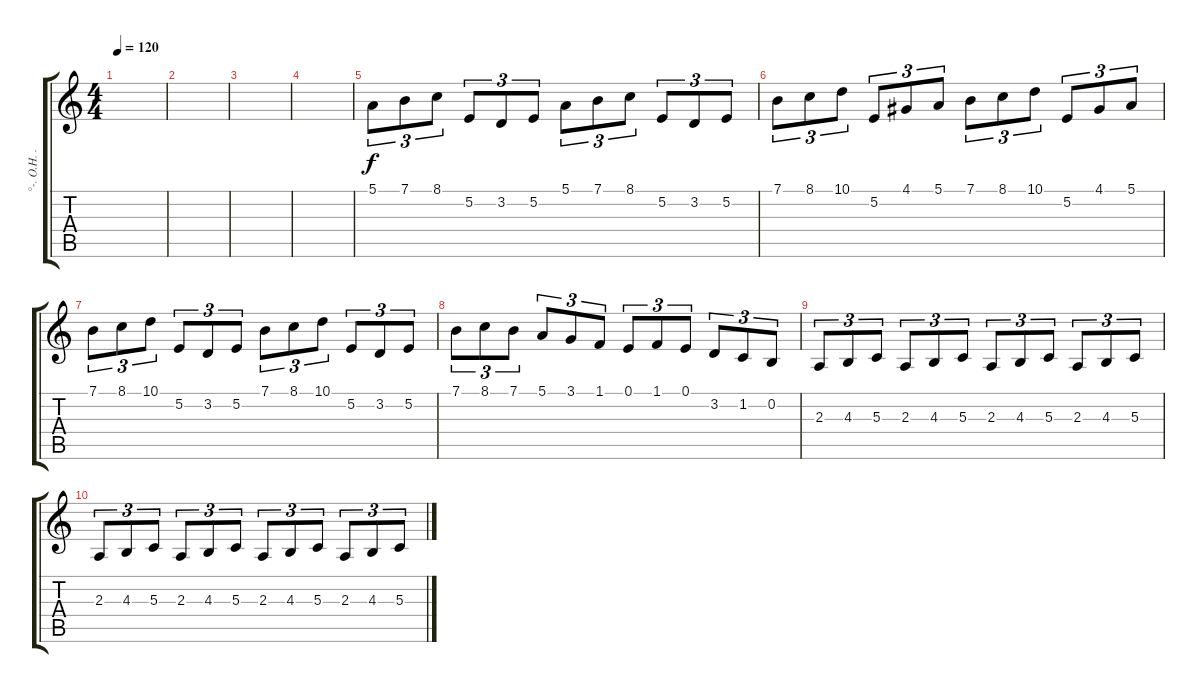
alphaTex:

\track ("°-. O.H. .-°" "°-. O.H. .") {instrument orchestralharp}
\staff {score tabs}
\tuning (E4 B3 G3 D3 A2 E2) {hide}
\ts (4 4)
\tempo 120
\clef g2
\ks c
|
|
|
|
5.1.8{tu (3 2) volume 8 instrument orchestralharp} 7.1.8{tu (3 2)} 8.1.8{tu (3 2)} 5.2.8{tu (3 2)} 3.2.8{tu (3 2)} 5.2.8{tu (3 2)} 5.1.8{tu (3 2)} 7.1.8{tu (3 2)} 8.1.8{tu (3 2)} 5.2.8{tu (3 2)} 3.2.8{tu (3 2)} 5.2.8{tu (3 2)} |
7.1.8{tu (3 2)} 8.1.8{tu (3 2)} 10.1.8{tu (3 2)} 5.2.8{tu (3 2)} 4.1.8{tu (3 2)} 5.1.8{tu (3 2)} 7.1.8{tu (3 2)} 8.1.8{tu (3 2)} 10.1.8{tu (3 2)} 5.2.8{tu (3 2)} 4.1.8{tu (3 2)} 5.1.8{tu (3 2)} |
7.1.8{tu (3 2)} 8.1.8{tu (3 2)} 10.1.8{tu (3 2)} 5.2.8{tu (3 2)} 3.2.8{tu (3 2)} 5.2.8{tu (3 2)} 7.1.8{tu (3 2)} 8.1.8{tu (3 2)} 10.1.8{tu (3 2)} 5.2.8{tu (3 2)} 3.2.8{tu (3 2)} 5.2.8{tu (3 2)} |
7.1.8{tu (3 2)} 8.1.8{tu (3 2)} 7.1.8{tu (3 2)} 5.1.8{tu (3 2)} 3.1.8{tu (3 2)} 1.1.8{tu (3 2)} 0.1.8{tu (3 2)} 1.1.8{tu (3 2)} 0.1.8{tu (3 2)} 3.2.8{tu (3 2)} 1.2.8{tu (3 2)} 0.2.8{tu (3 2)} |
2.3.8{tu (3 2) volume 3} 4.3.8{tu (3 2)} 5.3.8{tu (3 2)} 2.3.8{tu (3 2)} 4.3.8{tu (3 2)} 5.3.8{tu (3 2)} 2.3.8{tu (3 2)} 4.3.8{tu (3 2)} 5.3.8{tu (3 2)} 2.3.8{tu (3 2)} 4.3.8{tu (3 2)} 5.3.8{tu (3 2)} |
2.3.8{tu (3 2)} 4.3.8{tu (3 2)} 5.3.8{tu (3 2)} 2.3.8{tu (3 2)} 4.3.8{tu (3 2)} 5.3.8{tu (3 2)} 2.3.8{tu (3 2)} 4.3.8{tu (3 2)} 5.3.8{tu (3 2)} 2.3.8{tu (3 2)} 4.3.8{tu (3 2)} 5.3.8{tu (3 2)}
